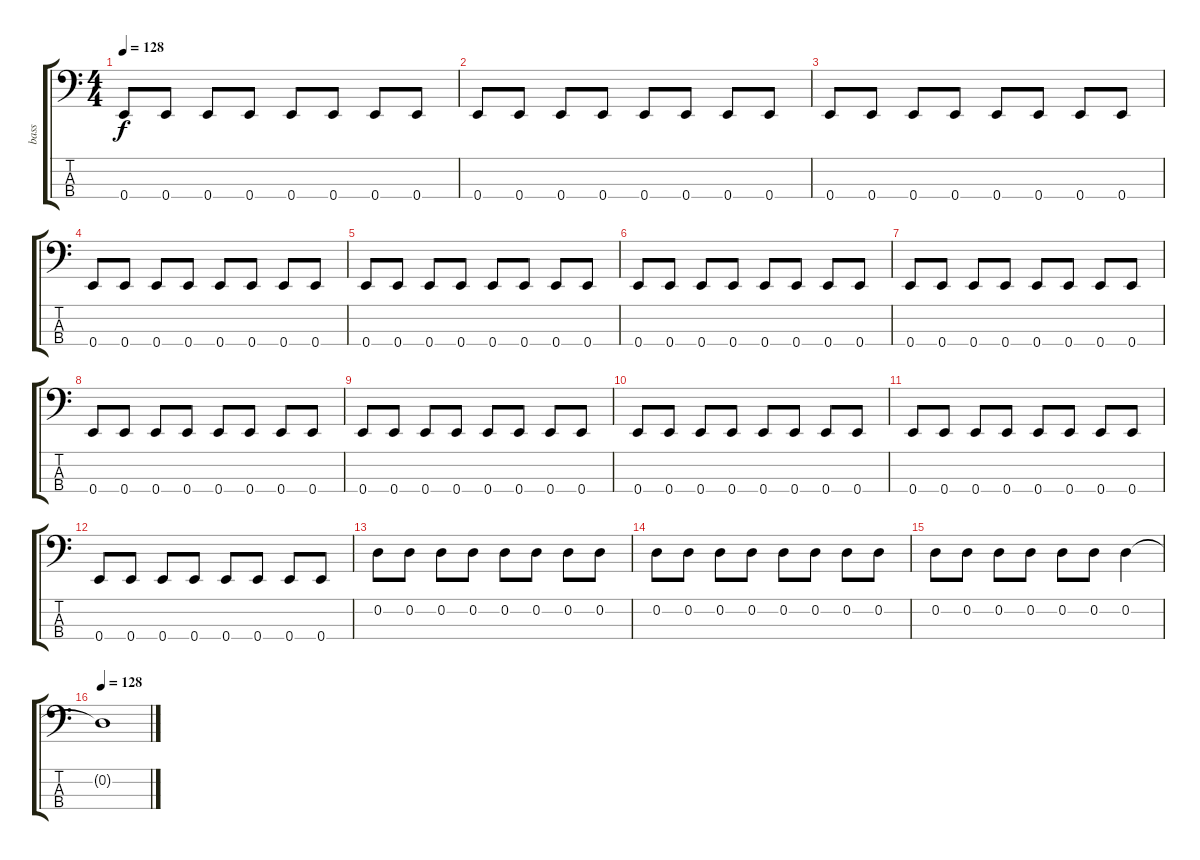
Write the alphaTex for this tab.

\track ("bass" "bass") {instrument fretlessbass}
\staff {score tabs}
\tuning (G2 D2 A1 E1) {hide}
\ts (4 4)
\tempo 128
\clef f4
\ks c
0.4.8{dy f} 0.4.8 0.4.8 0.4.8 0.4.8 0.4.8 0.4.8 0.4.8 |
0.4.8 0.4.8 0.4.8 0.4.8 0.4.8 0.4.8 0.4.8 0.4.8 |
0.4.8 0.4.8 0.4.8 0.4.8 0.4.8 0.4.8 0.4.8 0.4.8 |
0.4.8 0.4.8 0.4.8 0.4.8 0.4.8 0.4.8 0.4.8 0.4.8 |
0.4.8 0.4.8 0.4.8 0.4.8 0.4.8 0.4.8 0.4.8 0.4.8 |
0.4.8 0.4.8 0.4.8 0.4.8 0.4.8 0.4.8 0.4.8 0.4.8 |
0.4.8 0.4.8 0.4.8 0.4.8 0.4.8 0.4.8 0.4.8 0.4.8 |
0.4.8 0.4.8 0.4.8 0.4.8 0.4.8 0.4.8 0.4.8 0.4.8 |
0.4.8 0.4.8 0.4.8 0.4.8 0.4.8 0.4.8 0.4.8 0.4.8 |
0.4.8 0.4.8 0.4.8 0.4.8 0.4.8 0.4.8 0.4.8 0.4.8 |
0.4.8 0.4.8 0.4.8 0.4.8 0.4.8 0.4.8 0.4.8 0.4.8 |
0.4.8 0.4.8 0.4.8 0.4.8 0.4.8 0.4.8 0.4.8 0.4.8 |
0.2.8 0.2.8 0.2.8 0.2.8 0.2.8 0.2.8 0.2.8 0.2.8 |
0.2.8 0.2.8 0.2.8 0.2.8 0.2.8 0.2.8 0.2.8 0.2.8 |
0.2.8 0.2.8 0.2.8 0.2.8 0.2.8 0.2.8 0.2.4 |
\tempo 128
0.2{t}.1
